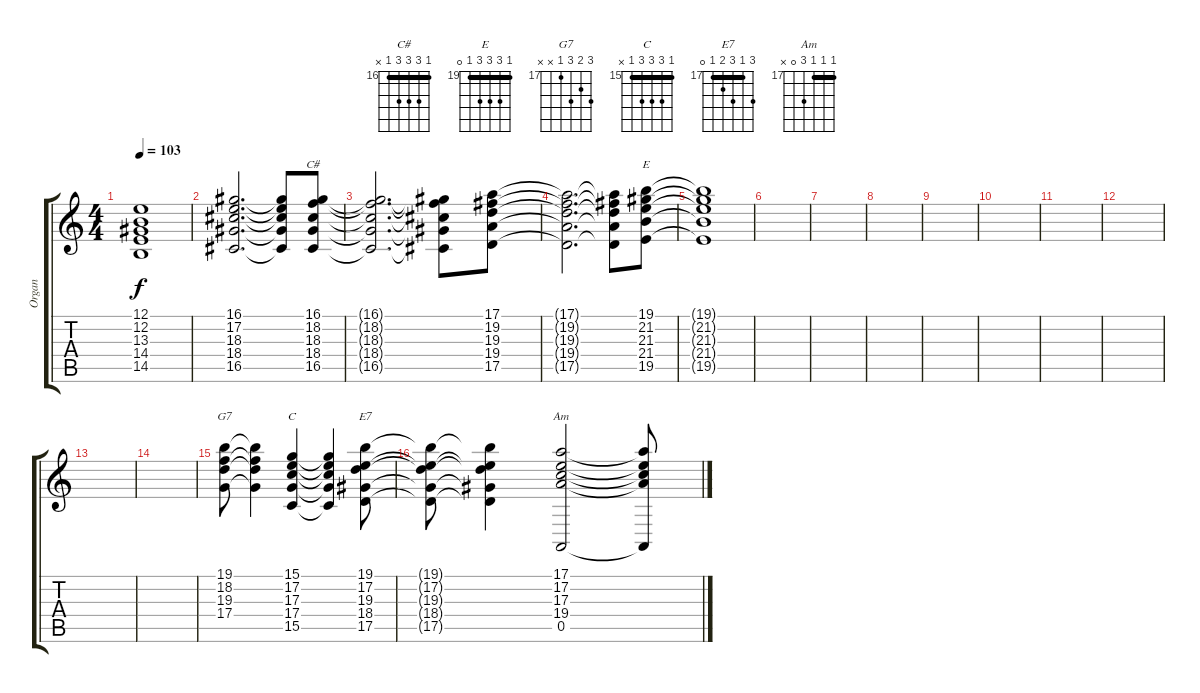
\track ("Organ" "Organ") {instrument rockorgan}
\staff {score tabs}
\tuning (E4 B3 G3 D3 A2 E2) {hide}
\chord ("C#" 16 18 18 18 16 x) {firstfret 16 barre 16}
\chord ("E" 19 21 21 21 19 0) {firstfret 19 barre 19}
\chord ("G7" 19 18 19 17 x x) {firstfret 17}
\chord ("C" 15 17 17 17 15 x) {firstfret 15 barre 15}
\chord ("E7" 19 17 19 18 17 0) {firstfret 17 barre 17}
\chord ("Am" 17 17 17 19 0 x) {firstfret 17 barre 17}
\ts (4 4)
\tempo 103
\clef g2
\ks c
(12.1 12.2 13.3 14.4 14.5).1{dy f} |
(16.1 17.2 18.3 18.4 16.5).2{d} (16.1{t} 17.2{t} 18.3{t} 18.4{t} 16.5{t}).8 (16.1 18.2 18.3 18.4 16.5).8{ch "C#"} |
(16.1{t} 18.2{t} 18.3{t} 18.4{t} 16.5{t}).2{d} (16.1{t} 18.2{t} 18.3{t} 18.4{t} 16.5{t}).8 (17.1 19.2 19.3 19.4 17.5).8 |
(17.1{t} 19.2{t} 19.3{t} 19.4{t} 17.5{t}).2{d} (17.1{t} 19.2{t} 19.3{t} 19.4{t} 17.5{t}).8 (19.1 21.2 21.3 21.4 19.5).8{ch "E"} |
(19.1{t} 21.2{t} 21.3{t} 21.4{t} 19.5{t}).1 |
|
|
|
|
|
|
|
|
|
(19.1 18.2 19.3 17.4).8{ch "G7"} (19.1{t} 18.2{t} 19.3{t} 17.4{t}).4 (15.1 17.2 17.3 17.4 15.5).4{ch "C"} (15.1{t} 17.2{t} 17.3{t} 17.4{t} 15.5{t}).4 (19.1 17.2 19.3 18.4 17.5).8{ch "E7"} |
(19.1{t} 17.2{t} 19.3{t} 18.4{t} 17.5{t}).8 (19.1{t} 17.2{t} 19.3{t} 18.4{t} 17.5{t}).4 (17.1 17.2 17.3 19.4 0.5).2{ch "Am"} (17.1{t} 17.2{t} 17.3{t} 19.4{t} 0.5{t}).8
